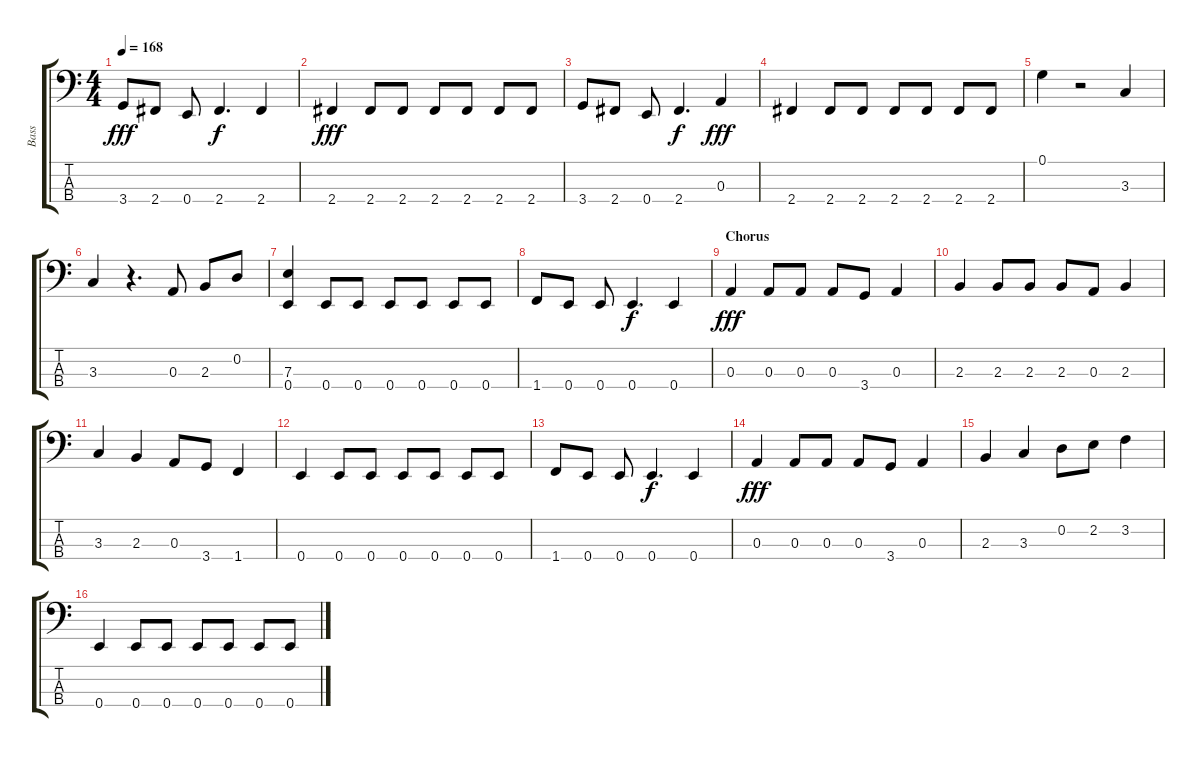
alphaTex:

\track ("Bass" "Bass") {instrument electricbasspick}
\staff {score tabs}
\tuning (G2 D2 A1 E1) {hide}
\ts (4 4)
\tempo 168
\clef f4
\ks c
3.4.8{dy fff} 2.4.8 0.4.8 2.4.4{d dy f} 2.4.4 |
2.4.4{dy fff} 2.4.8 2.4.8 2.4.8 2.4.8 2.4.8 2.4.8 |
3.4.8 2.4.8 0.4.8 2.4.4{d dy f} 0.3.4{dy fff} |
2.4.4 2.4.8 2.4.8 2.4.8 2.4.8 2.4.8 2.4.8 |
0.1.4 r.2 3.3.4 |
3.3.4 r.4{d} 0.3.8 2.3.8 0.2.8 |
(7.3 0.4).4 0.4.8 0.4.8 0.4.8 0.4.8 0.4.8 0.4.8 |
1.4.8 0.4.8 0.4.8 0.4.4{d dy f} 0.4.4 |
\section ("" "Chorus")
0.3.4{dy fff} 0.3.8 0.3.8 0.3.8 3.4.8 0.3.4 |
2.3.4 2.3.8 2.3.8 2.3.8 0.3.8 2.3.4 |
3.3.4 2.3.4 0.3.8 3.4.8 1.4.4 |
0.4.4 0.4.8 0.4.8 0.4.8 0.4.8 0.4.8 0.4.8 |
1.4.8 0.4.8 0.4.8 0.4.4{d dy f} 0.4.4 |
0.3.4{dy fff} 0.3.8 0.3.8 0.3.8 3.4.8 0.3.4 |
2.3.4 3.3.4 0.2.8 2.2.8 3.2.4 |
0.4.4 0.4.8 0.4.8 0.4.8 0.4.8 0.4.8 0.4.8
